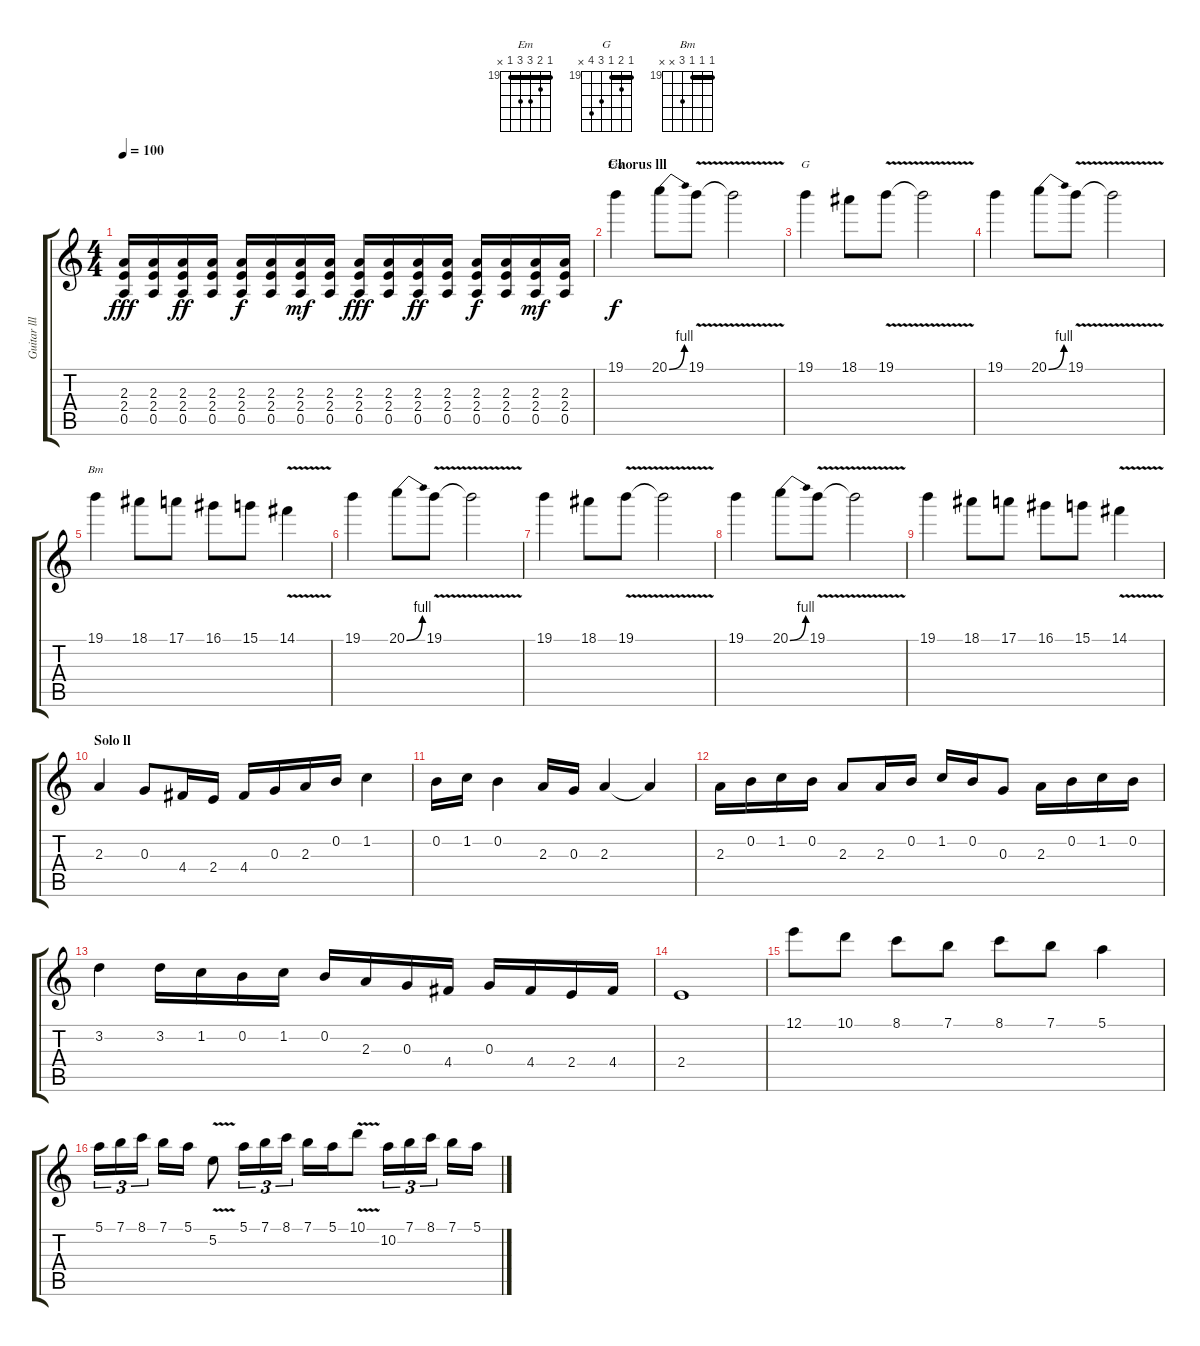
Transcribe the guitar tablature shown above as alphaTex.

\track ("Guitar lll" "Guitar lll") {instrument distortionguitar}
\staff {score tabs}
\tuning (E4 B3 G3 D3 A2 E2) {hide}
\chord ("Em" 19 20 21 21 19 x) {firstfret 19 barre 19}
\chord ("G" 19 20 19 21 22 x) {firstfret 19 barre 19}
\chord ("Bm" 19 19 19 21 x x) {firstfret 19 barre 19}
\ts (4 4)
\tempo 100
\clef g2
\ks c
(2.3 2.4 0.5).16{dy fff} (2.3 2.4 0.5).16 (2.3 2.4 0.5).16{dy ff} (2.3 2.4 0.5).16 (2.3 2.4 0.5).16{dy f} (2.3 2.4 0.5).16 (2.3 2.4 0.5).16{dy mf} (2.3 2.4 0.5).16 (2.3 2.4 0.5).16{dy fff} (2.3 2.4 0.5).16 (2.3 2.4 0.5).16{dy ff} (2.3 2.4 0.5).16 (2.3 2.4 0.5).16{dy f} (2.3 2.4 0.5).16 (2.3 2.4 0.5).16{dy mf} (2.3 2.4 0.5).16 |
\section ("" "Chorus lll")
19.1.4{ch "Em" dy f} 20.1{be (bend 0 0 60 4)}.8 19.1{v}.8 19.1{t}.2 |
19.1.4{ch "G"} 18.1.8 19.1{v}.8 19.1{t}.2 |
19.1.4 20.1{be (bend 0 0 60 4)}.8 19.1{v}.8 19.1{t}.2 |
19.1.4{ch "Bm"} 18.1.8 17.1.8 16.1.8 15.1.8 14.1{v}.4 |
19.1.4 20.1{be (bend 0 0 60 4)}.8 19.1{v}.8 19.1{t}.2 |
19.1.4 18.1.8 19.1{v}.8 19.1{t}.2 |
19.1.4 20.1{be (bend 0 0 60 4)}.8 19.1{v}.8 19.1{t}.2 |
19.1.4 18.1.8 17.1.8 16.1.8 15.1.8 14.1{v}.4 |
\section ("" "Solo ll")
2.3.4 0.3.8 4.4.16 2.4.16 4.4.16 0.3.16 2.3.16 0.2.16 1.2.4 |
0.2.16 1.2.16 0.2.4 2.3.16 0.3.16 2.3.4 2.3{t}.4 |
2.3.16 0.2.16 1.2.16 0.2.16 2.3.8 2.3.16 0.2.16 1.2.16 0.2.16 0.3.8 2.3.16 0.2.16 1.2.16 0.2.16 |
3.2.4 3.2.16 1.2.16 0.2.16 1.2.16 0.2.16 2.3.16 0.3.16 4.4.16 0.3.16 4.4.16 2.4.16 4.4.16 |
2.4.1 |
12.1.8 10.1.8 8.1.8 7.1.8 8.1.8 7.1.8 5.1.4 |
5.1.16{tu (3 2)} 7.1.16{tu (3 2)} 8.1.16{tu (3 2)} 7.1.16 5.1.16 5.2{v}.8 5.1.16{tu (3 2)} 7.1.16{tu (3 2)} 8.1.16{tu (3 2)} 7.1.16 5.1.16 10.1{v}.8 10.2.16{tu (3 2)} 7.1.16{tu (3 2)} 8.1.16{tu (3 2)} 7.1.16 5.1.16
